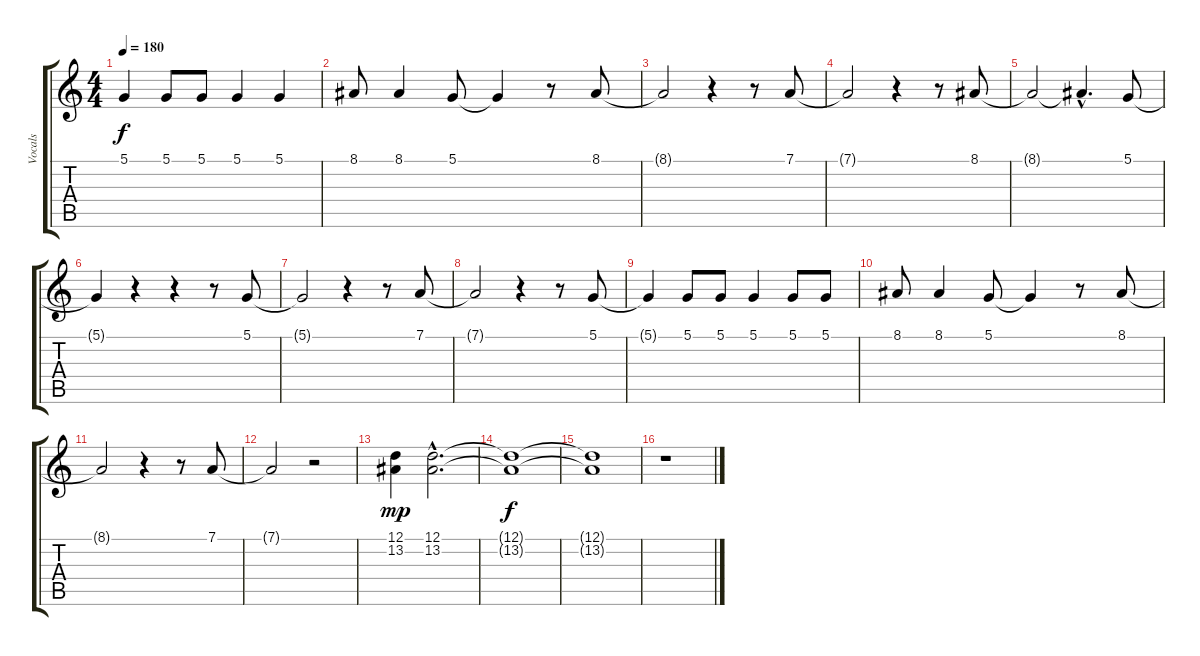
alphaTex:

\track ("Vocals" "Vocals") {instrument harmonica}
\staff {score tabs}
\tuning (D4 A3 F3 C3 G2 D2) {hide}
\ts (4 4)
\tempo 180
\clef g2
\ks c
5.1{t}.4{dy f} 5.1.8 5.1.8 5.1.4 5.1.4 |
8.1.8 8.1.4 5.1.8 5.1{t}.4 r.8 8.1.8 |
8.1{t}.2 r.4 r.8 7.1.8 |
7.1{t}.2 r.4 r.8 8.1.8 |
8.1{t}.2 8.1{hac t}.4{d} 5.1.8 |
5.1{t}.4 r.4 r.4 r.8 5.1.8 |
5.1{t}.2 r.4 r.8 7.1.8 |
7.1{t}.2 r.4 r.8 5.1.8 |
5.1{t}.4 5.1.8 5.1.8 5.1.4 5.1.8 5.1.8 |
8.1.8 8.1.4 5.1.8 5.1{t}.4 r.8 8.1.8 |
8.1{t}.2 r.4 r.8 7.1.8 |
7.1{t}.2 r.2 |
(12.1 13.2).4{dy mp} (12.1{hac} 13.2{hac}).2{d} |
(12.1{t} 13.2{t}).1{dy f} |
(12.1{t} 13.2{t}).1 |
r.1
